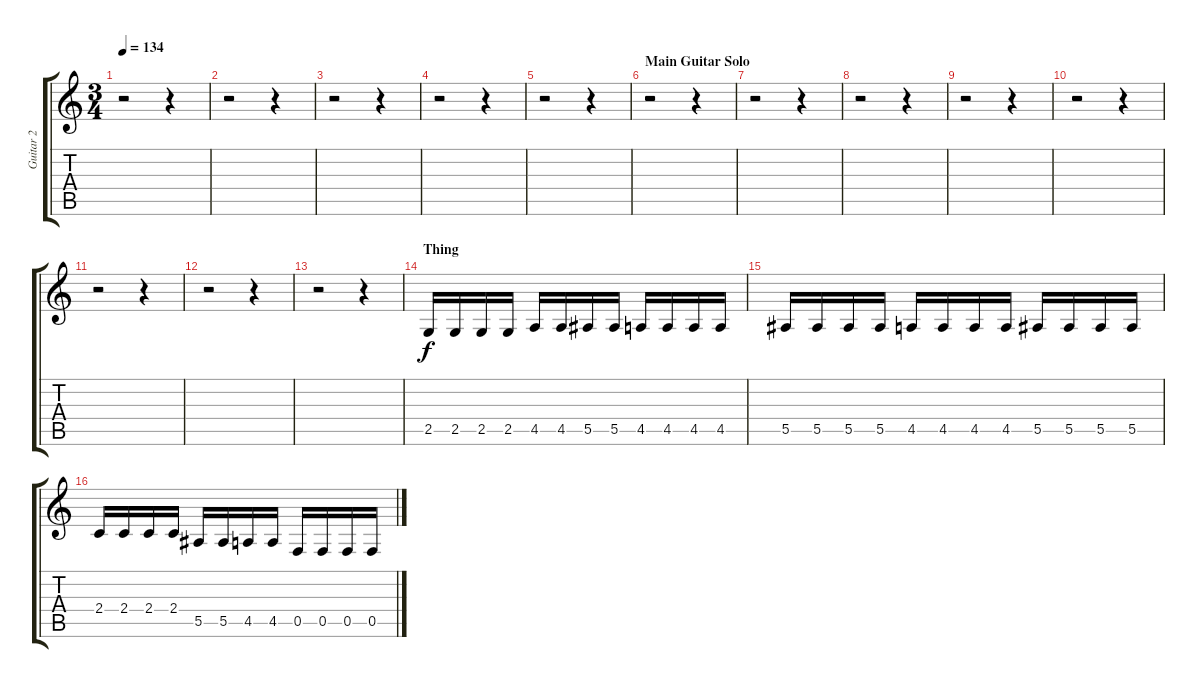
\track ("Guitar 2" "Guitar 2") {instrument distortionguitar}
\staff {score tabs}
\tuning (C4 G3 Eb3 Bb2 F2 C2) {hide}
\ts (3 4)
\tempo 134
\clef g2
\ks c
r.2{dy f} r.4 |
r.2 r.4 |
r.2 r.4 |
r.2 r.4 |
r.2 r.4 |
\section ("" "Main Guitar Solo")
r.2 r.4 |
r.2 r.4 |
r.2 r.4 |
r.2 r.4 |
r.2 r.4 |
r.2 r.4 |
r.2 r.4 |
r.2 r.4 |
\section ("" "Thing")
2.5.16 2.5.16 2.5.16 2.5.16 4.5.16 4.5.16 5.5.16 5.5.16 4.5.16 4.5.16 4.5.16 4.5.16 |
5.5.16 5.5.16 5.5.16 5.5.16 4.5.16 4.5.16 4.5.16 4.5.16 5.5.16 5.5.16 5.5.16 5.5.16 |
2.4.16 2.4.16 2.4.16 2.4.16 5.5.16 5.5.16 4.5.16 4.5.16 0.5.16 0.5.16 0.5.16 0.5.16
